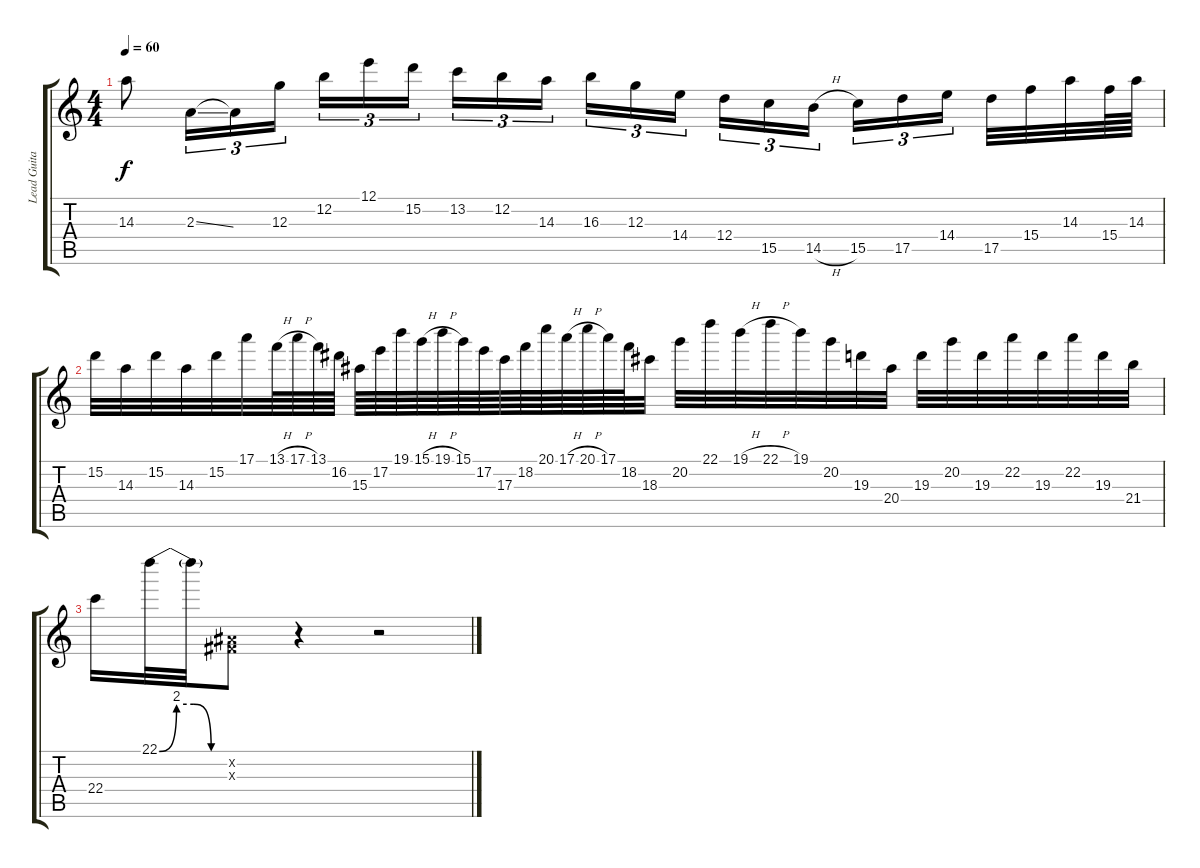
\track ("Lead Guitar" "Lead Guita") {instrument distortionguitar}
\staff {score tabs}
\tuning (E4 B3 G3 D3 A2 E2) {hide}
\ts (4 4)
\tempo 60
\clef g2
\ks c
14.3{t}.8{dy f} 2.3{ss}.16{tu (3 2)} 2.3{t}.16{tu (3 2)} 12.3.16{tu (3 2)} 12.2.16{tu (3 2)} 12.1.16{tu (3 2)} 15.2.16{tu (3 2)} 13.2.16{tu (3 2)} 12.2.16{tu (3 2)} 14.3.16{tu (3 2)} 16.3.16{tu (3 2)} 12.3.16{tu (3 2)} 14.4.16{tu (3 2)} 12.4.16{tu (3 2)} 15.5.16{tu (3 2)} 14.5{h}.16{tu (3 2)} 15.5.16{tu (3 2)} 17.5.16{tu (3 2)} 14.4.16{tu (3 2)} 17.5.32 15.4.32 14.3.32 15.4.64 14.3.64 |
15.2.32 14.3.32 15.2.32 14.3.32 15.2.32 17.1.32 13.1{h}.64 17.1{h}.64 13.1.64 16.2.64 15.3.64 17.2.64 19.1.64 15.1{h}.64 19.1{h}.64 15.1.64 17.2.64 17.3.64 18.2.64 20.1.64 17.1{h}.64 20.1{h}.64 17.1.64 18.2.64 18.3.32 20.2.32 22.1.32 19.1{h}.32 22.1{h}.32 19.1.32 20.2.32 19.3.32 20.4.32 19.3.32 20.2.32 19.3.32 22.2.32 19.3.32 22.2.32 19.3.32 21.4.32 |
22.4.16 22.1{be (custom 0 0 15 8 30 8 45 0 60 0)}.32 22.1{t}.32 (-1.2{x} -1.3{x}).8 r.4 r.2
